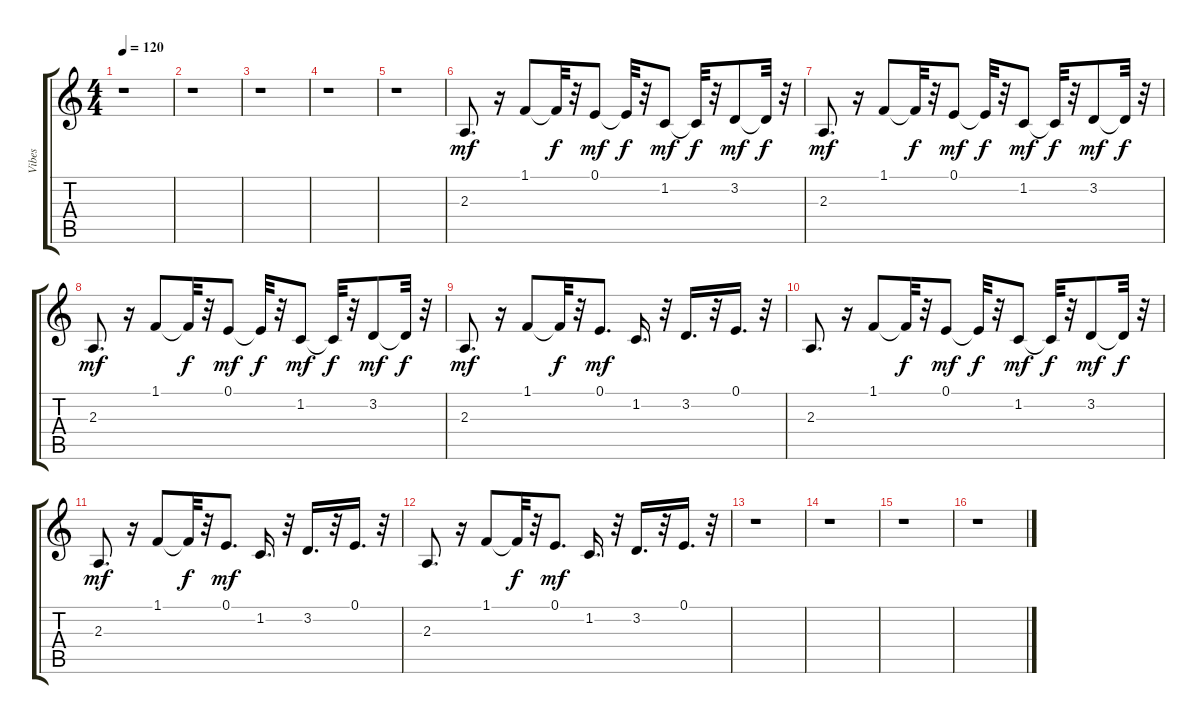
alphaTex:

\track ("Vibes" "Vibes") {instrument vibraphone}
\staff {score tabs}
\tuning (E4 B3 G3 D3 A2 E2) {hide}
\ts (4 4)
\tempo 120
\clef g2
\ks c
r.1{dy mf} |
r.1 |
r.1 |
r.1 |
r.1 |
2.3.8{d} r.16 1.1.8 1.1{t}.32{dy f} r.32 0.1.8{dy mf} 0.1{t}.32{dy f} r.32 1.2.8{dy mf} 1.2{t}.32{dy f} r.32 3.2.8{dy mf} 3.2{t}.32{dy f} r.32 |
2.3.8{d dy mf} r.16 1.1.8 1.1{t}.32{dy f} r.32 0.1.8{dy mf} 0.1{t}.32{dy f} r.32 1.2.8{dy mf} 1.2{t}.32{dy f} r.32 3.2.8{dy mf} 3.2{t}.32{dy f} r.32 |
2.3.8{d dy mf} r.16 1.1.8 1.1{t}.32{dy f} r.32 0.1.8{dy mf} 0.1{t}.32{dy f} r.32 1.2.8{dy mf} 1.2{t}.32{dy f} r.32 3.2.8{dy mf} 3.2{t}.32{dy f} r.32 |
2.3.8{d dy mf} r.16 1.1.8 1.1{t}.32{dy f} r.32 0.1.8{d dy mf} 1.2.16{d} r.32 3.2.16{d} r.32 0.1.16{d} r.32 |
2.3.8{d} r.16 1.1.8 1.1{t}.32{dy f} r.32 0.1.8{dy mf} 0.1{t}.32{dy f} r.32 1.2.8{dy mf} 1.2{t}.32{dy f} r.32 3.2.8{dy mf} 3.2{t}.32{dy f} r.32 |
2.3.8{d dy mf} r.16 1.1.8 1.1{t}.32{dy f} r.32 0.1.8{d dy mf} 1.2.16{d} r.32 3.2.16{d} r.32 0.1.16{d} r.32 |
2.3.8{d} r.16 1.1.8 1.1{t}.32{dy f} r.32 0.1.8{d dy mf} 1.2.16{d} r.32 3.2.16{d} r.32 0.1.16{d} r.32 |
r.1 |
r.1 |
r.1 |
r.1
